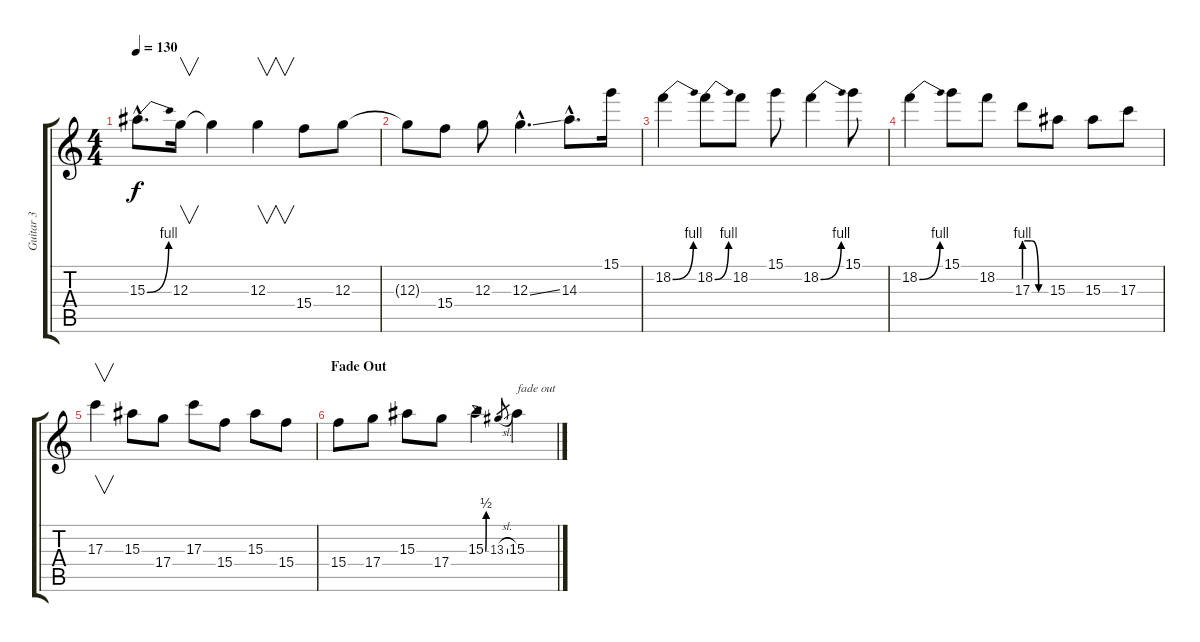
\track ("Guitar 3" "Guitar 3") {instrument distortionguitar}
\staff {score tabs}
\tuning (E4 B3 G3 D3 A2 E2) {hide}
\ts (4 4)
\tempo 130
\clef g2
\ks c
15.3{be (bend 0 0 60 4) hac}.8{d dy f volume 6} 12.3.16{v} 12.3{t}.4 12.3.4{v} 15.4.8 12.3.8 |
12.3{t}.8{volume 5} 15.4.8 12.3.8 12.3{ss hac}.4{d} 14.3{hac}.8{d} 15.1.16 |
18.2{be (bend 0 0 60 4)}.4{volume 4} 18.2{be (bend 0 0 60 4)}.8 18.2.8 15.1.8 18.2{be (bend 0 0 60 4)}.4 15.1.8 |
18.2{be (bend 0 0 60 4)}.4{volume 3} 15.1.8 18.2.8 17.3{be (custom 0 4 20 4 40 0 60 0)}.8 15.3.8 15.3.8 17.3.8 |
17.3.4{v volume 2} 15.3.8 17.4.8 17.3.8 15.4.8 15.3.8 15.4.8 |
\section ("" "Fade Out")
15.4.8{volume 1} 17.4.8 15.3.8 17.4.8 15.3{be (bend 0 0 60 2)}.4 13.3{sl}.8{gr} 15.3.4{txt "fade out"}
